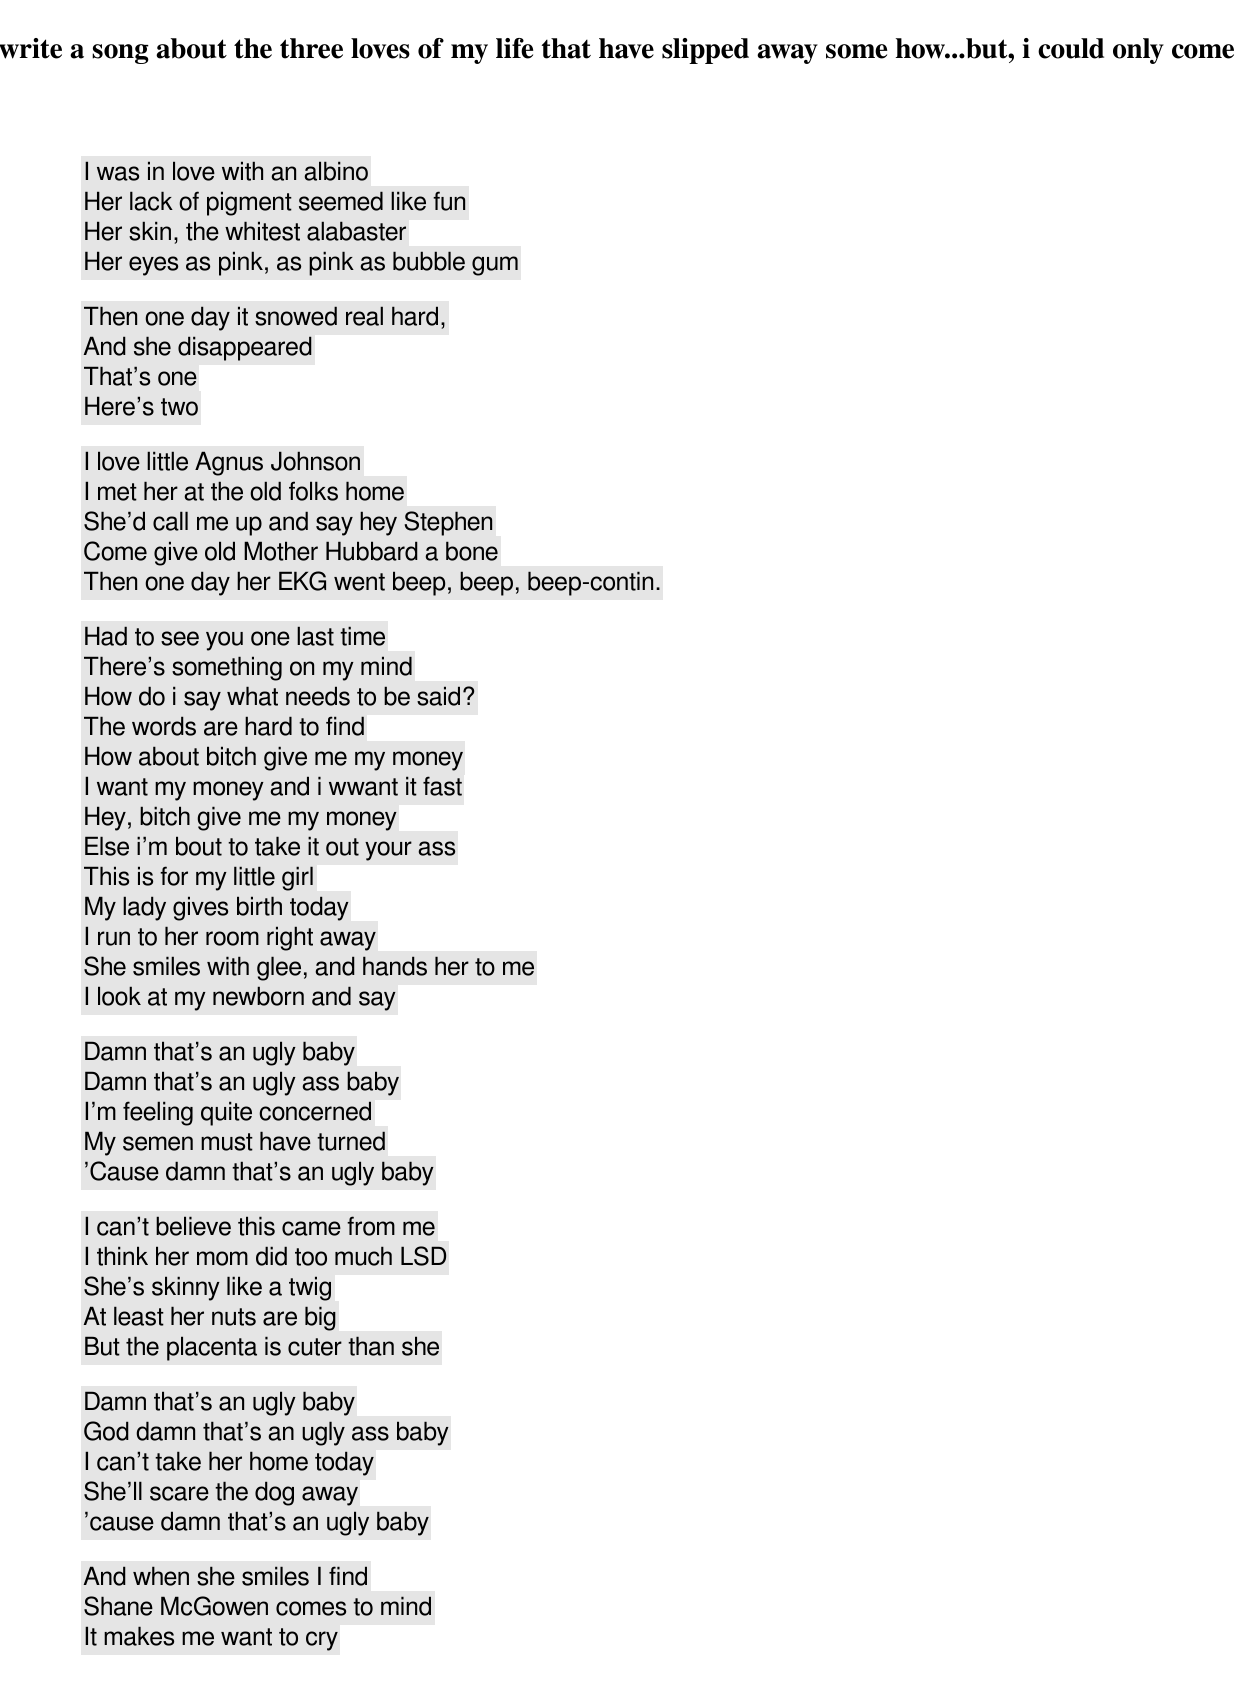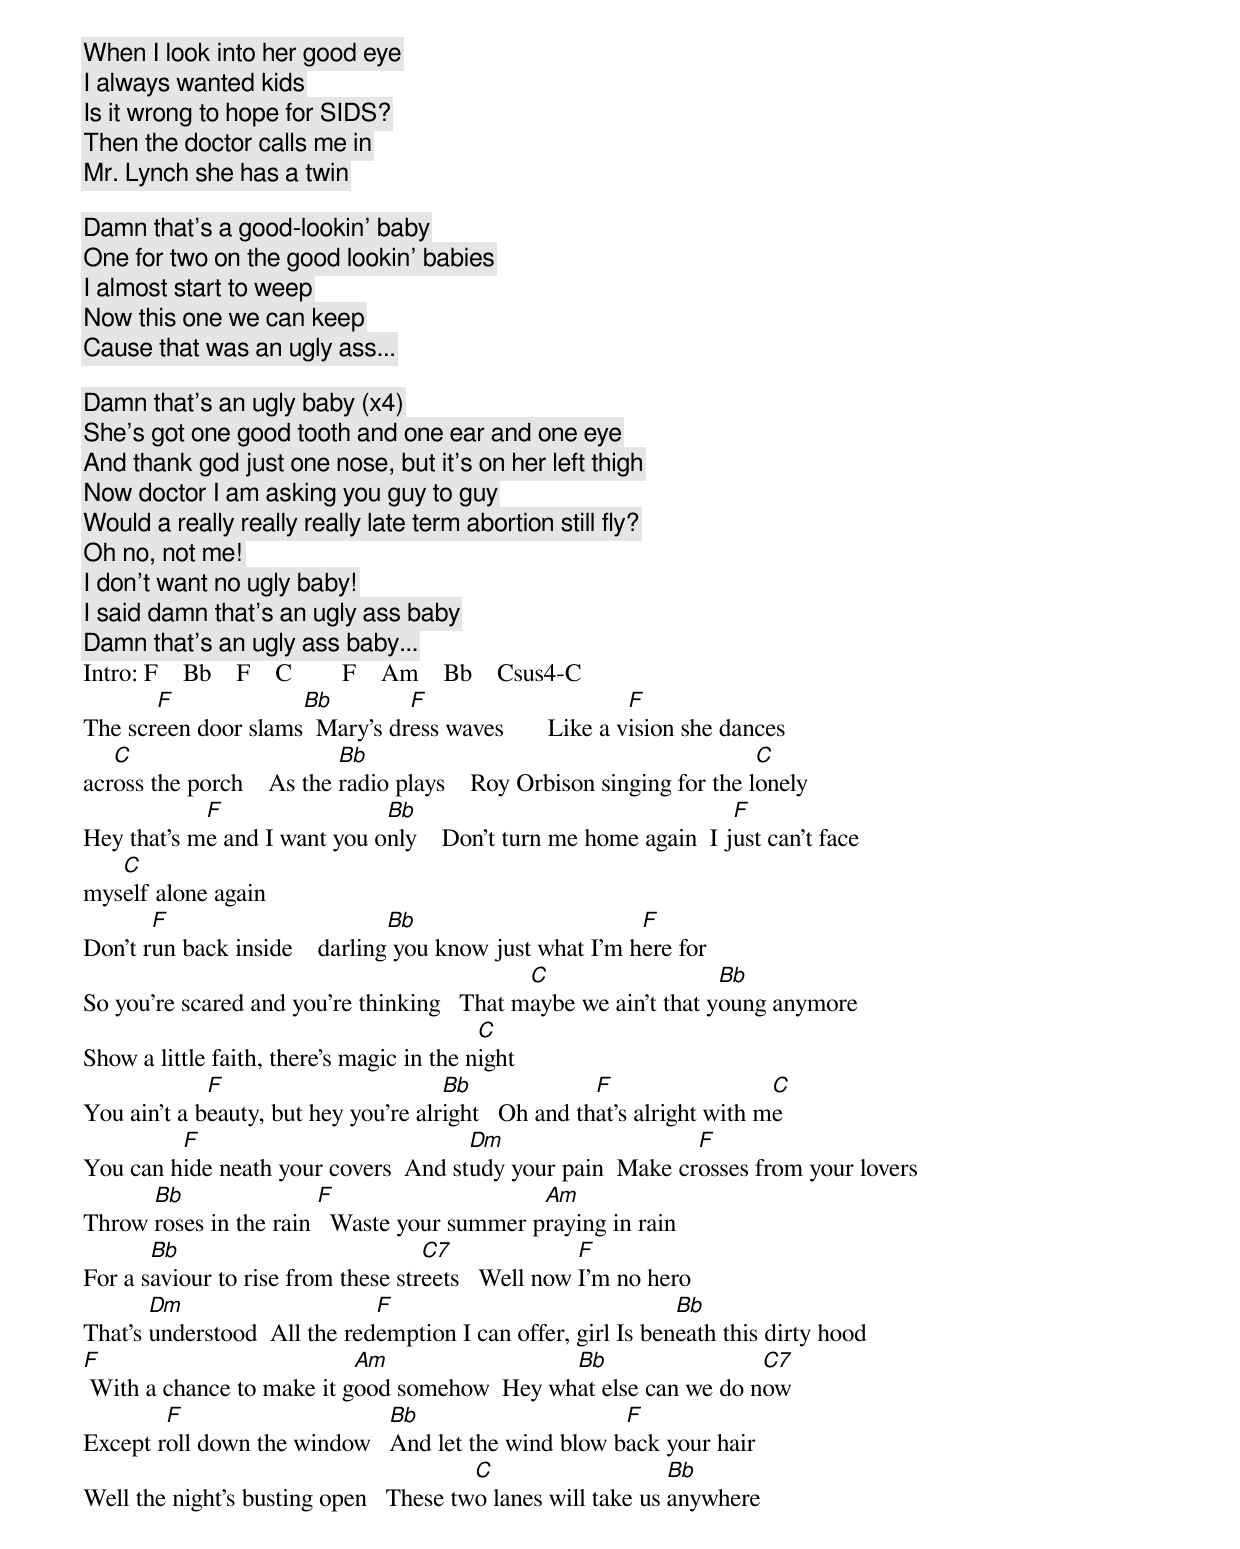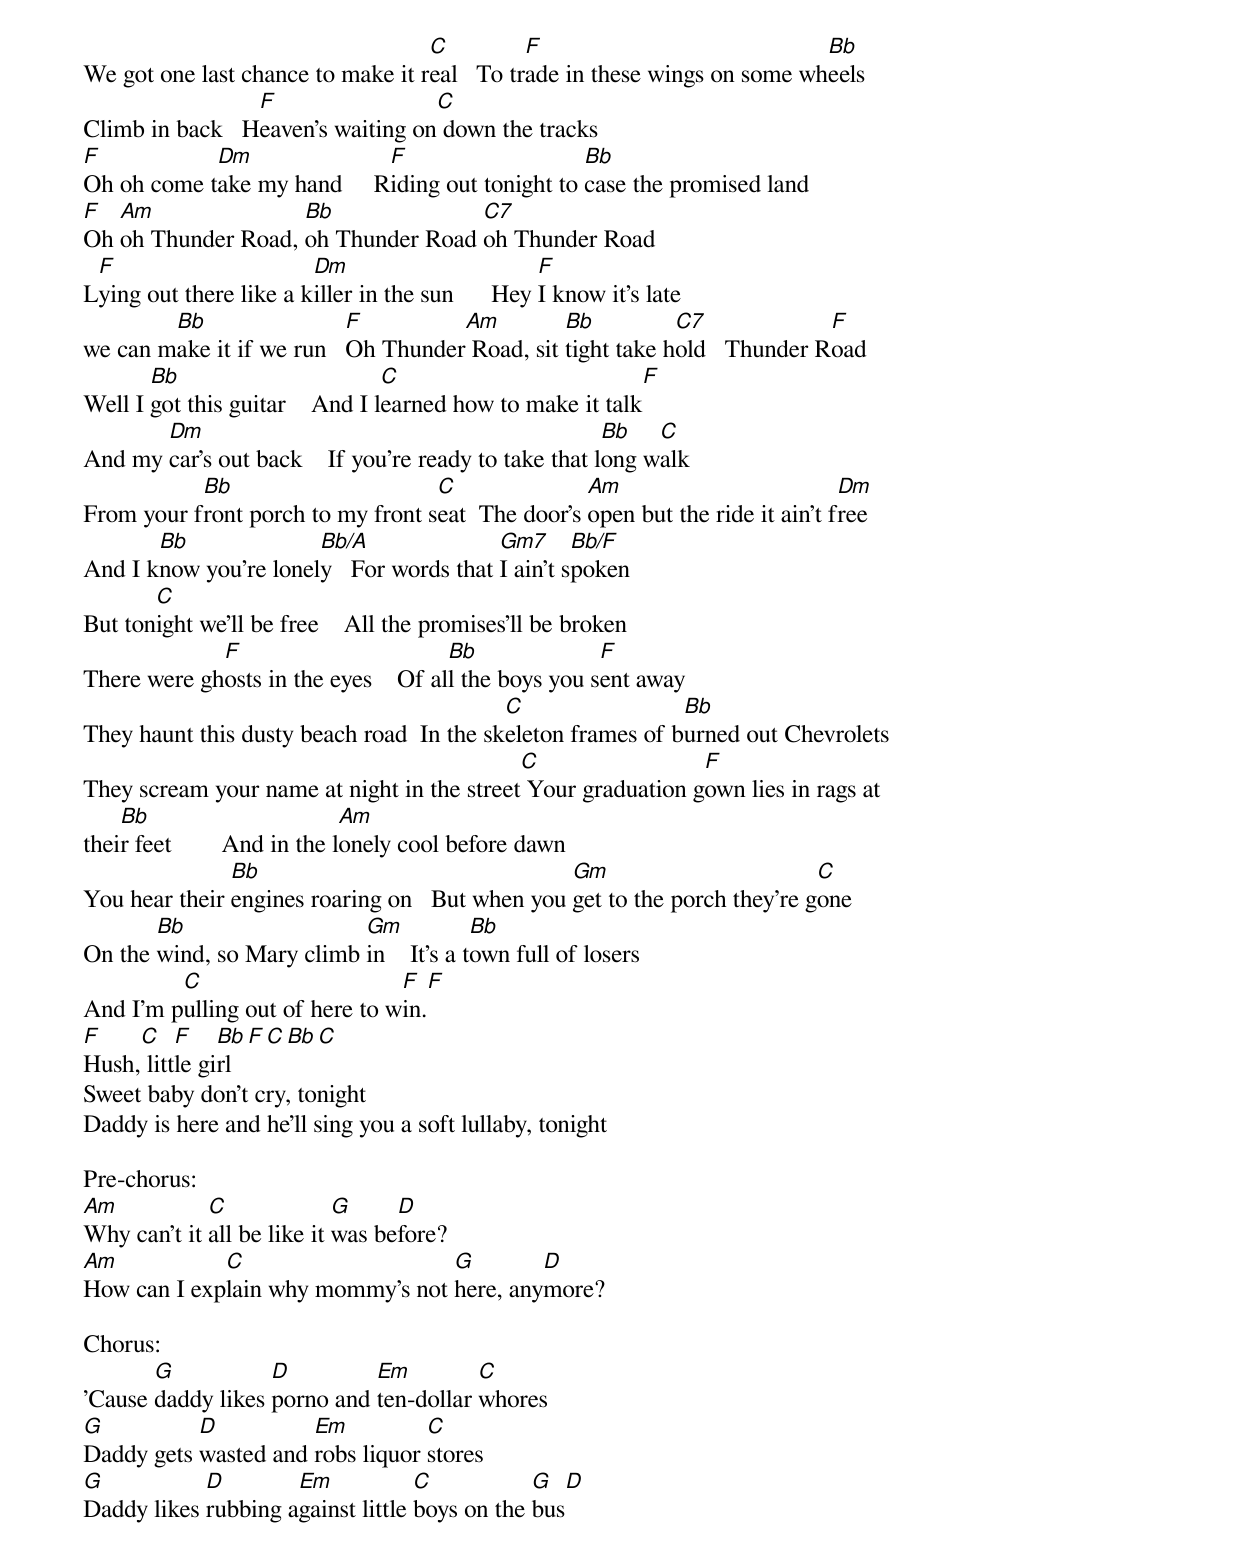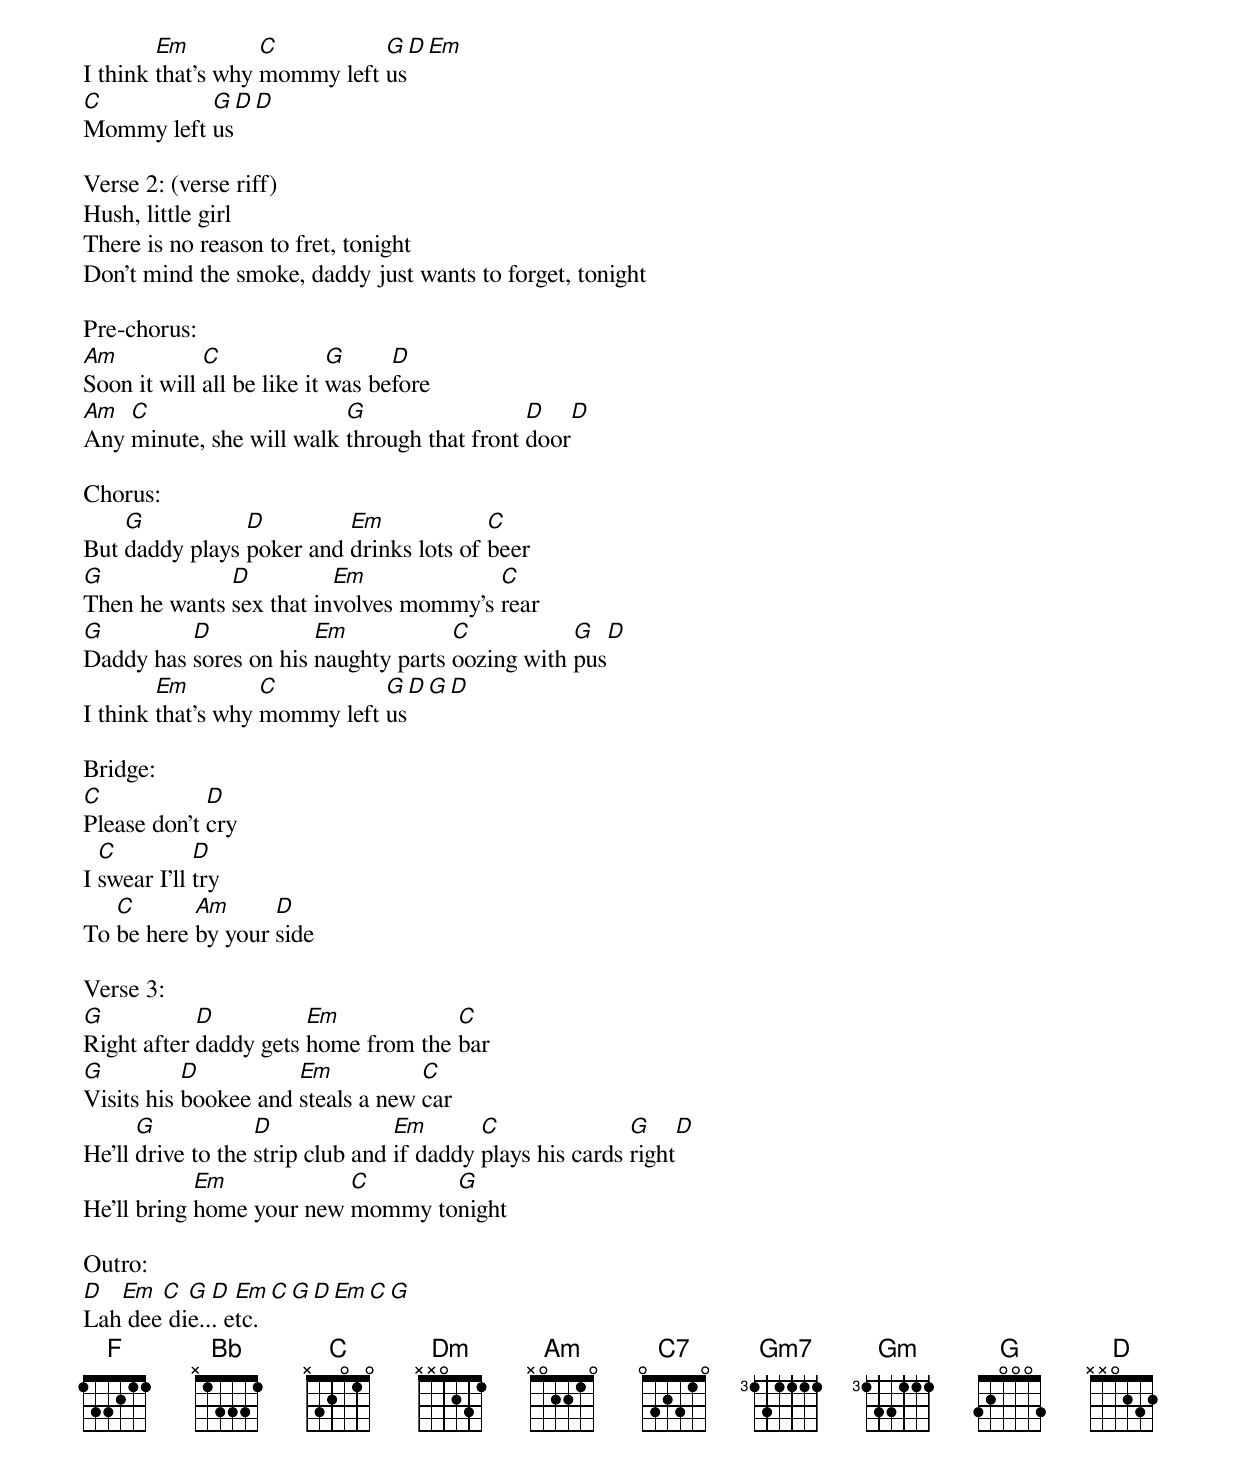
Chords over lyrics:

I wanted to write a song about the three loves of my life that have slipped away some how...but, i could only come up with two

I was in love with an albino
Her lack of pigment seemed like fun
Her skin, the whitest alabaster
Her eyes as pink, as pink as bubble gum

Then one day it snowed real hard,
And she disappeared
That's one
Here's two

I love little Agnus Johnson
I met her at the old folks home
She'd call me up and say hey Stephen
Come give old Mother Hubbard a bone
Then one day her EKG went beep, beep, beep-contin.

Had to see you one last time
There's something on my mind
How do i say what needs to be said?
The words are hard to find
How about bitch give me my money
I want my money and i wwant it fast
Hey, bitch give me my money
Else i'm bout to take it out your ass
This is for my little girl
My lady gives birth today
I run to her room right away
She smiles with glee, and hands her to me
I look at my newborn and say

Damn that's an ugly baby
Damn that's an ugly ass baby
I'm feeling quite concerned
My semen must have turned
'Cause damn that's an ugly baby

I can't believe this came from me
I think her mom did too much LSD
She's skinny like a twig
At least her nuts are big
But the placenta is cuter than she

Damn that's an ugly baby
God damn that's an ugly ass baby
I can't take her home today
She'll scare the dog away
'cause damn that's an ugly baby

And when she smiles I find
Shane McGowen comes to mind
It makes me want to cry
When I look into her good eye
I always wanted kids
Is it wrong to hope for SIDS?
Then the doctor calls me in
Mr. Lynch she has a twin

Damn that's a good-lookin' baby
One for two on the good lookin' babies
I almost start to weep
Now this one we can keep
Cause that was an ugly ass...

Damn that's an ugly baby (x4)
She's got one good tooth and one ear and one eye
And thank god just one nose, but it's on her left thigh
Now doctor I am asking you guy to guy
Would a really really really late term abortion still fly?
Oh no, not me!
I don't want no ugly baby!
I said damn that's an ugly ass baby
Damn that's an ugly ass baby...
Intro: F    Bb    F    C        F    Am    Bb    Csus4-C
       F             Bb         F                       F
The screen door slams  Mary's dress waves       Like a vision she dances
   C                       Bb                                          C
across the porch    As the radio plays    Roy Orbison singing for the lonely
            F                 Bb                                  F
Hey that's me and I want you only    Don't turn me home again  I just can't face
   C
myself alone again
       F                        Bb                       F
Don't run back inside    darling you know just what I'm here for
                                             C                   Bb
So you're scared and you're thinking   That maybe we ain't that young anymore
                                           C
Show a little faith, there's magic in the night
             F                        Bb              F                  C
You ain't a beauty, but hey you're alright   Oh and that's alright with me
         F                            Dm                    F
You can hide neath your covers  And study your pain  Make crosses from your lovers
      Bb                F                    Am
Throw roses in the rain   Waste your summer praying in rain
       Bb                           C7              F
For a saviour to rise from these streets   Well now I'm no hero
       Dm                     F                               Bb
That's understood  All the redemption I can offer, girl Is beneath this dirty hood
F                          Am                 Bb                 C7
 With a chance to make it good somehow  Hey what else can we do now
        F                     Bb                     F
Except roll down the window   And let the wind blow back your hair
                                        C                    Bb
Well the night's busting open   These two lanes will take us anywhere
                                   C          F                            Bb
We got one last chance to make it real   To trade in these wings on some wheels
                 F                 C
Climb in back   Heaven's waiting on down the tracks
F           Dm               F                    Bb
Oh oh come take my hand     Riding out tonight to case the promised land
F  Am               Bb              C7
Oh oh Thunder Road, oh Thunder Road oh Thunder Road
 F                      Dm                        F
Lying out there like a killer in the sun      Hey I know it's late
        Bb                 F         Am         Bb          C7             F
we can make it if we run   Oh Thunder Road, sit tight take hold   Thunder Road
       Bb                        C                         F
Well I got this guitar    And I learned how to make it talk
       Dm                                              Bb   C
And my car's out back    If you're ready to take that long walk
           Bb                      C               Am                          Dm
From your front porch to my front seat  The door's open but the ride it ain't free
       Bb              Bb/A               Gm7      Bb/F
And I know you're lonely   For words that I ain't spoken
       C
But tonight we'll be free    All the promises'll be broken
             F                        Bb              F
There were ghosts in the eyes    Of all the boys you sent away
                                           C                 Bb
They haunt this dusty beach road  In the skeleton frames of burned out Chevrolets
                                            C                 F
They scream your name at night in the street Your graduation gown lies in rags at
    Bb                        Am
their feet        And in the lonely cool before dawn
               Bb                                Gm                        C
You hear their engines roaring on   But when you get to the porch they're gone
       Bb                  Gm            Bb
On the wind, so Mary climb in    It's a town full of losers
         C                      F  F
And I'm pulling out of here to win.
F    C    F    Bb      F    C    Bb    C
Hush, little girl
Sweet baby don't cry, tonight
Daddy is here and he'll sing you a soft lullaby, tonight

Pre-chorus:
Am           C              G     D
Why can't it all be like it was before?
Am           C                    G        D
How can I explain why mommy's not here, anymore?

Chorus:
       G           D         Em         C
'Cause daddy likes porno and ten-dollar whores
G          D          Em          C
Daddy gets wasted and robs liquor stores
G           D        Em            C           G   D
Daddy likes rubbing against little boys on the bus
        Em         C          G  D  Em
I think that's why mommy left us
C          G  D  D
Mommy left us

Verse 2: (verse riff)
Hush, little girl
There is no reason to fret, tonight
Don't mind the smoke, daddy just wants to forget, tonight

Pre-chorus:
Am           C              G     D
Soon it will all be like it was before
Am  C                     G                  D     D
Any minute, she will walk through that front door

Chorus:
    G           D         Em             C
But daddy plays poker and drinks lots of beer
G             D          Em             C
Then he wants sex that involves mommy's rear
G         D            Em            C           G    D
Daddy has sores on his naughty parts oozing with pus
        Em         C          G   D  G  D
I think that's why mommy left us

Bridge:
C            D
Please don't cry
  C          D
I swear I'll try
   C       Am      D
To be here by your side

Verse 3:
G           D          Em            C
Right after daddy gets home from the bar
G          D          Em           C
Visits his bookee and steals a new car
      G            D              Em       C               G      D
He'll drive to the strip club and if daddy plays his cards right
            Em            C       G
He'll bring home your new mommy tonight

Outro:
D  Em  C  G  D  Em  C  G  D  Em  C  G
Lah dee die... etc.
